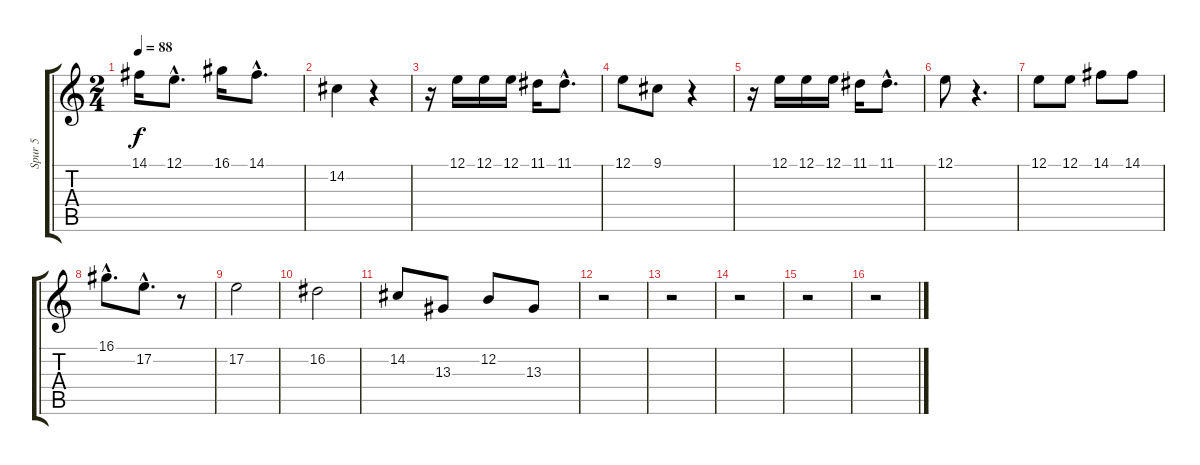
\track ("Spur 5" "Spur 5") {instrument honkytonkpiano}
\staff {score tabs}
\tuning (E4 B3 G3 D3 A2 E2) {hide}
\ts (2 4)
\tempo 88
\clef g2
\ks c
14.1.16{dy f} 12.1{hac}.8{d} 16.1.16 14.1{hac}.8{d} |
14.2.4 r.4 |
r.16 12.1.16 12.1.16 12.1.16 11.1.16 11.1{hac}.8{d} |
12.1.8 9.1.8 r.4 |
r.16 12.1.16 12.1.16 12.1.16 11.1.16 11.1{hac}.8{d} |
12.1.8 r.4{d} |
12.1.8 12.1.8 14.1.8 14.1.8 |
16.1{hac}.8{d} 17.2{hac}.8{d} r.8 |
17.2.2 |
16.2.2 |
14.2.8 13.3.8 12.2.8 13.3.8 |
r.2 |
r.2 |
r.2 |
r.2 |
r.2
